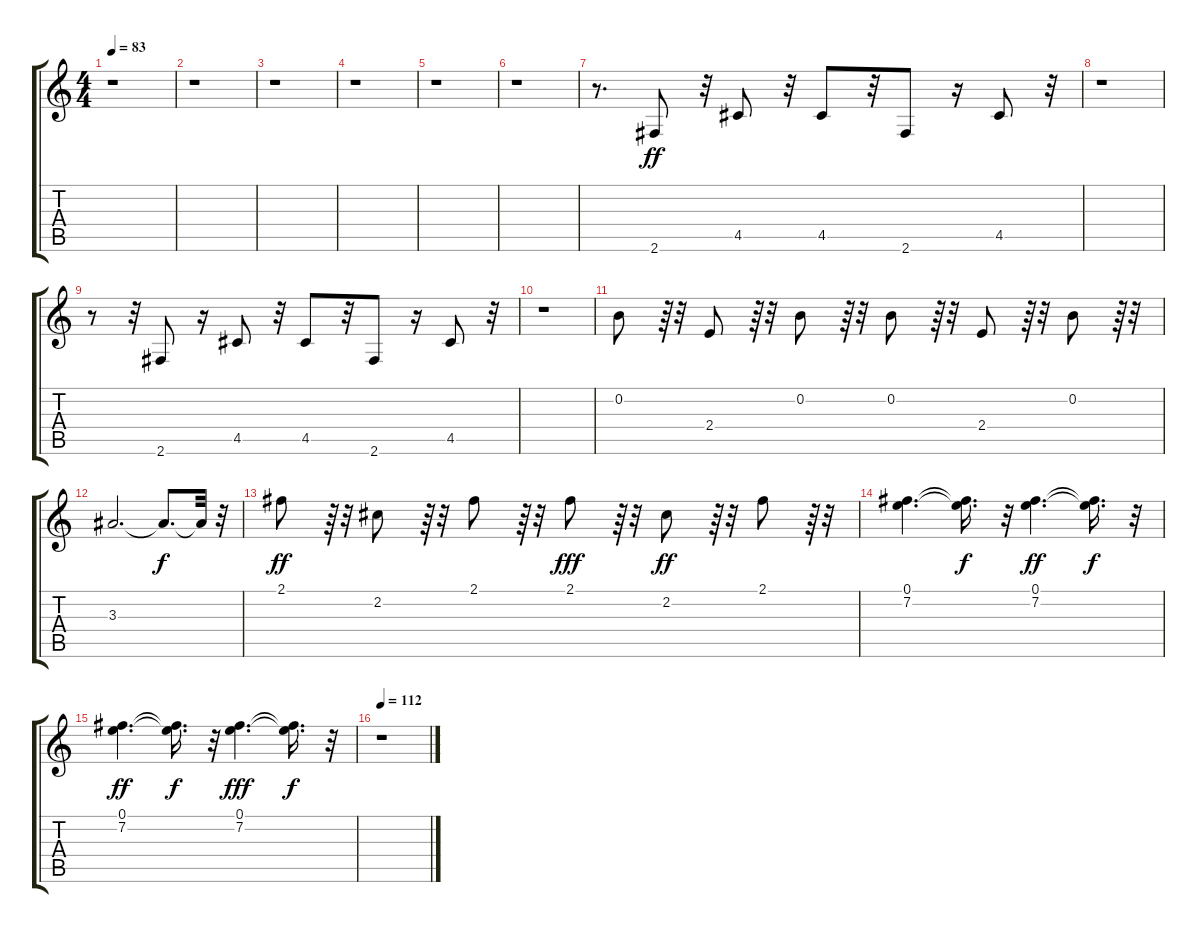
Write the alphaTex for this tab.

\track "" {instrument electricbasspick}
\staff {score tabs}
\tuning (E4 B3 G3 D3 A2 E2) {hide}
\ts (4 4)
\tempo 83
\clef g2
\ks c
r.1{dy ff} |
r.1 |
r.1 |
r.1 |
r.1 |
r.1 |
r.8{d} 2.6.8 r.32 4.5.8 r.32 4.5.8 r.32 2.6.8 r.16 4.5.8 r.32 |
r.1 |
r.8 r.32 2.6.8 r.16 4.5.8 r.32 4.5.8 r.32 2.6.8 r.16 4.5.8 r.32 |
r.1 |
0.2.8 r.64{tu (3 2)} r.32 2.4.8 r.64{tu (3 2)} r.32 0.2.8 r.64{tu (3 2)} r.32 0.2.8 r.64{tu (3 2)} r.32 2.4.8 r.64{tu (3 2)} r.32 0.2.8 r.64{tu (3 2)} r.32 |
3.3.2{d} 3.3{t}.8{d dy f} 3.3{t}.32 r.32 |
2.1.8{dy ff} r.64{tu (3 2)} r.32 2.2.8 r.64{tu (3 2)} r.32 2.1.8 r.64{tu (3 2)} r.32 2.1.8{dy fff} r.64{tu (3 2)} r.32 2.2.8{dy ff} r.64{tu (3 2)} r.32 2.1.8 r.64{tu (3 2)} r.32 |
(0.1 7.2).4{d} (0.1{t} 7.2{t}).16{d dy f} r.32 (0.1 7.2).4{d dy ff} (0.1{t} 7.2{t}).16{d dy f} r.32 |
(0.1 7.2).4{d dy ff} (0.1{t} 7.2{t}).16{d dy f} r.32 (0.1 7.2).4{d dy fff} (0.1{t} 7.2{t}).16{d dy f} r.32 |
\tempo 112
r.1
